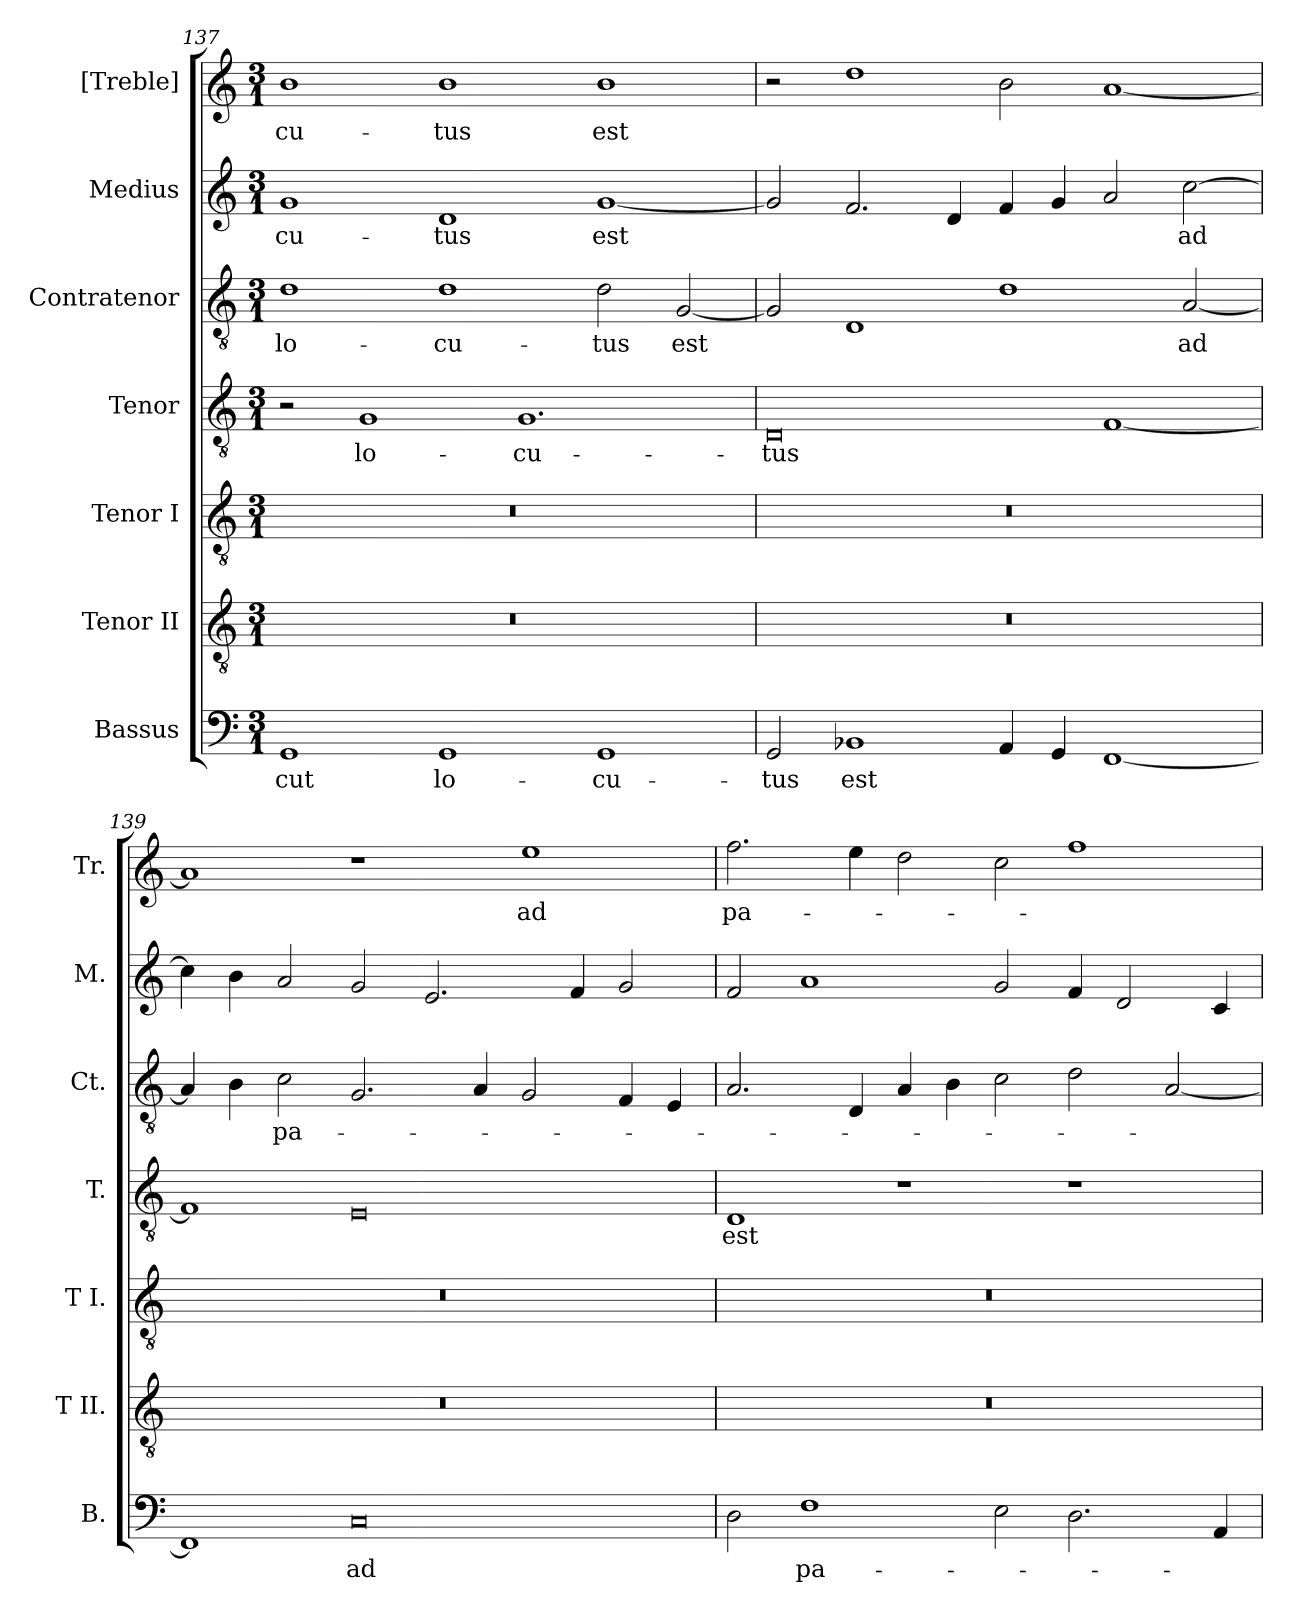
**kern	**text	**kern	**kern	**kern	**text	**kern	**text	**kern	**text	**kern	**text
*part7	*part7	*part6	*part5	*part4	*part4	*part3	*part3	*part2	*part2	*part1	*part1
*staff7	*staff7	*staff6	*staff5	*staff4	*staff4	*staff3	*staff3	*staff2	*staff2	*staff1	*staff1
*I"Bassus	*	*I"Tenor II	*I"Tenor I	*I"Tenor	*	*I"Contratenor	*	*I"Medius	*	*I"[Treble]	*
*I'B.	*	*I'T II.	*I'T I.	*I'T.	*	*I'Ct.	*	*I'M.	*	*I'Tr.	*
*clefF4	*	*clefGv2	*clefGv2	*clefGv2	*	*clefGv2	*	*clefG2	*	*clefG2	*
*	*	*ITrd7c12	*ITrd7c12	*ITrd7c12	*	*ITrd7c12	*	*	*	*	*
*k[]	*	*k[]	*k[]	*k[]	*	*k[]	*	*k[]	*	*k[]	*
*C:	*	*C:	*C:	*C:	*	*C:	*	*C:	*	*C:	*
*M3/1	*	*M3/1	*M3/1	*M3/1	*	*M3/1	*	*M3/1	*	*M3/1	*
=137	=137	=137	=137	=137	=137	=137	=137	=137	=137	=137	=137
!	!LO:LY:b:color=#000000	!LO:N:vis=1	!LO:N:vis=1	!	!	!	!	!	!	!	!
!	!	!	!	!	!	!	!LO:LY:b:color=#000000	!	!	!	!
!	!	!	!	!	!	!	!	!	!LO:LY:b:color=#000000	!	!
!	!	!	!	!	!	!	!	!	!	!	!LO:LY:b:color=#000000
1GGi	-cut	0.r	0.r	2r	.	1Di	lo-	1gi	-cu-	1bi	-cu-
!	!	!	!	!	!LO:LY:b:color=#000000	!	!	!	!	!	!
.	.	.	.	1GGi	lo-	.	.	.	.	.	.
!	!LO:LY:b:color=#000000	!	!	!	!	!	!	!	!	!	!
!	!	!	!	!	!	!	!LO:LY:b:color=#000000	!	!	!	!
!	!	!	!	!	!	!	!	!	!LO:LY:b:color=#000000	!	!
!	!	!	!	!	!	!	!	!	!	!	!LO:LY:b:color=#000000
1GGi	lo-	.	.	.	.	1Di	-cu-	1di	-tus	1bi	-tus
!	!	!	!	!	!LO:LY:b:color=#000000	!	!	!	!	!	!
.	.	.	.	1.GGi	-cu-	.	.	.	.	.	.
!	!LO:LY:b:color=#000000	!	!	!	!	!	!	!	!	!	!
!	!	!	!	!	!	!	!LO:LY:b:color=#000000	!	!	!	!
!	!	!	!	!	!	!	!	!	!LO:LY:b:color=#000000	!	!
!	!	!	!	!	!	!	!	!	!	!	!LO:LY:b:color=#000000
1GGi	-cu-	.	.	.	.	2Di\	-tus	[<1gi	est	1bi	est
!	!	!	!	!	!	!	!LO:LY:b:color=#000000	!	!	!	!
.	.	.	.	.	.	[<2GGi/	est	.	.	.	.
!!LO:LB:g=z
=138`	=138`	=138`	=138`	=138`	=138`	=138`	=138`	=138`	=138`	=138`	=138`
!	!LO:LY:b:color=#000000	!LO:N:vis=1	!LO:N:vis=1	!	!	!	!	!	!	!	!
!	!	!	!	!	!LO:LY:b:color=#000000	!	!	!	!	!	!
2GGi/	-tus	0.r	0.r	0DDi	-tus	2GGi/]	.	2gi/]	.	2r	.
!	!LO:LY:b:color=#000000	!	!	!	!	!	!	!	!	!	!
1BB-Xi	est	.	.	.	.	1DDi	.	2.fi/	.	1ddi	.
.	.	.	.	.	.	.	.	4di/	.	.	.
4AAi/	.	.	.	.	.	1Di	.	4fi/	.	2bi\	.
4GGi/	.	.	.	.	.	.	.	4gi/	.	.	.
[<1FFi	.	.	.	[<1FFi	.	.	.	2ai/	.	[<1ai	.
!	!	!	!	!	!	!	!LO:LY:b:color=#000000	!	!	!	!
!	!	!	!	!	!	!	!	!	!LO:LY:b:color=#000000	!	!
.	.	.	.	.	.	[<2AAi/	ad	[>2cci\	ad	.	.
=139`	=139`	=139`	=139`	=139`	=139`	=139`	=139`	=139`	=139`	=139`	=139`
!	!	!LO:N:vis=1	!LO:N:vis=1	!	!	!	!	!	!	!	!
1FFi]	.	0.r	0.r	1FFi]	.	4AAi/]	.	4cci\]	.	1ai]	.
.	.	.	.	.	.	4BBi\	.	4bi\	.	.	.
!	!	!	!	!	!	!	!LO:LY:b:color=#000000	!	!	!	!
.	.	.	.	.	.	2Ci\	pa-	2ai/	.	.	.
!	!LO:LY:b:color=#000000	!	!	!	!	!	!	!	!	!	!
0Ci	ad	.	.	0EEi	.	2.GGi/	.	2gi/	.	1r	.
.	.	.	.	.	.	.	.	2.ei/	.	.	.
.	.	.	.	.	.	4AAi/	.	.	.	.	.
!	!	!	!	!	!	!	!	!	!	!	!LO:LY:b:color=#000000
.	.	.	.	.	.	2GGi/	.	.	.	1eei	ad
.	.	.	.	.	.	.	.	4fi/	.	.	.
.	.	.	.	.	.	4FFi/	.	2gi/	.	.	.
.	.	.	.	.	.	4EEi/	.	.	.	.	.
=140`	=140`	=140`	=140`	=140`	=140`	=140`	=140`	=140`	=140`	=140`	=140`
!	!	!LO:N:vis=1	!LO:N:vis=1	!	!	!	!	!	!	!	!
!	!	!	!	!	!LO:LY:b:color=#000000	!	!	!	!	!	!
!	!	!	!	!	!	!	!	!	!	!	!LO:LY:b:color=#000000
2Di\	.	0.r	0.r	1DDi	est	2.AAi/	.	2fi/	.	2.ffi\	pa-
!	!LO:LY:b:color=#000000	!	!	!	!	!	!	!	!	!	!
1Fi	pa-	.	.	.	.	.	.	1ai	.	.	.
.	.	.	.	.	.	4DDi/	.	.	.	4eei\	.
.	.	.	.	1r	.	4AAi/	.	.	.	2ddi\	.
.	.	.	.	.	.	4BBi\	.	.	.	.	.
2Ei\	.	.	.	.	.	2Ci\	.	2gi/	.	2cci\	.
2.Di\	.	.	.	1r	.	2Di\	.	4fi/	.	1ffi	.
.	.	.	.	.	.	.	.	2di/	.	.	.
.	.	.	.	.	.	[<2AAi/	.	.	.	.	.
4AAi/	.	.	.	.	.	.	.	4ci/	.	.	.
=`	=`	=`	=`	=`	=`	=`	=`	=`	=`	=`	=`
*-	*-	*-	*-	*-	*-	*-	*-	*-	*-	*-	*-
